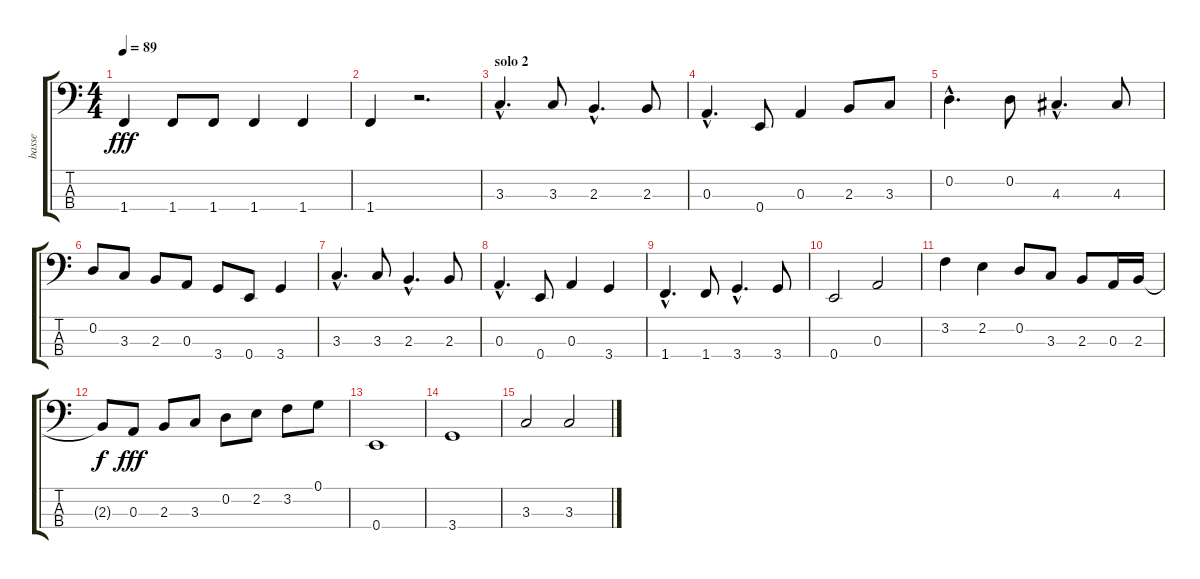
\track ("basse" "basse") {instrument electricbassfinger}
\staff {score tabs}
\tuning (G2 D2 A1 E1) {hide}
\ts (4 4)
\tempo 89
\clef f4
\ks c
1.4.4{dy fff} 1.4.8 1.4.8 1.4.4 1.4.4 |
1.4.4 r.2{d} |
\section ("" "solo 2")
3.3{hac}.4{d} 3.3.8 2.3{hac}.4{d} 2.3.8 |
0.3{hac}.4{d} 0.4.8 0.3.4 2.3.8 3.3.8 |
0.2{hac}.4{d} 0.2.8 4.3{hac}.4{d} 4.3.8 |
0.2.8 3.3.8 2.3.8 0.3.8 3.4.8 0.4.8 3.4.4 |
3.3{hac}.4{d} 3.3.8 2.3{hac}.4{d} 2.3.8 |
0.3{hac}.4{d} 0.4.8 0.3.4 3.4.4 |
1.4{hac}.4{d} 1.4.8 3.4{hac}.4{d} 3.4.8 |
0.4.2 0.3.2 |
3.2.4 2.2.4 0.2.8 3.3.8 2.3.8 0.3.16 2.3.16 |
2.3{t}.8{dy f} 0.3.8{dy fff} 2.3.8 3.3.8 0.2.8 2.2.8 3.2.8 0.1.8 |
0.4.1 |
3.4.1 |
3.3.2 3.3.2
